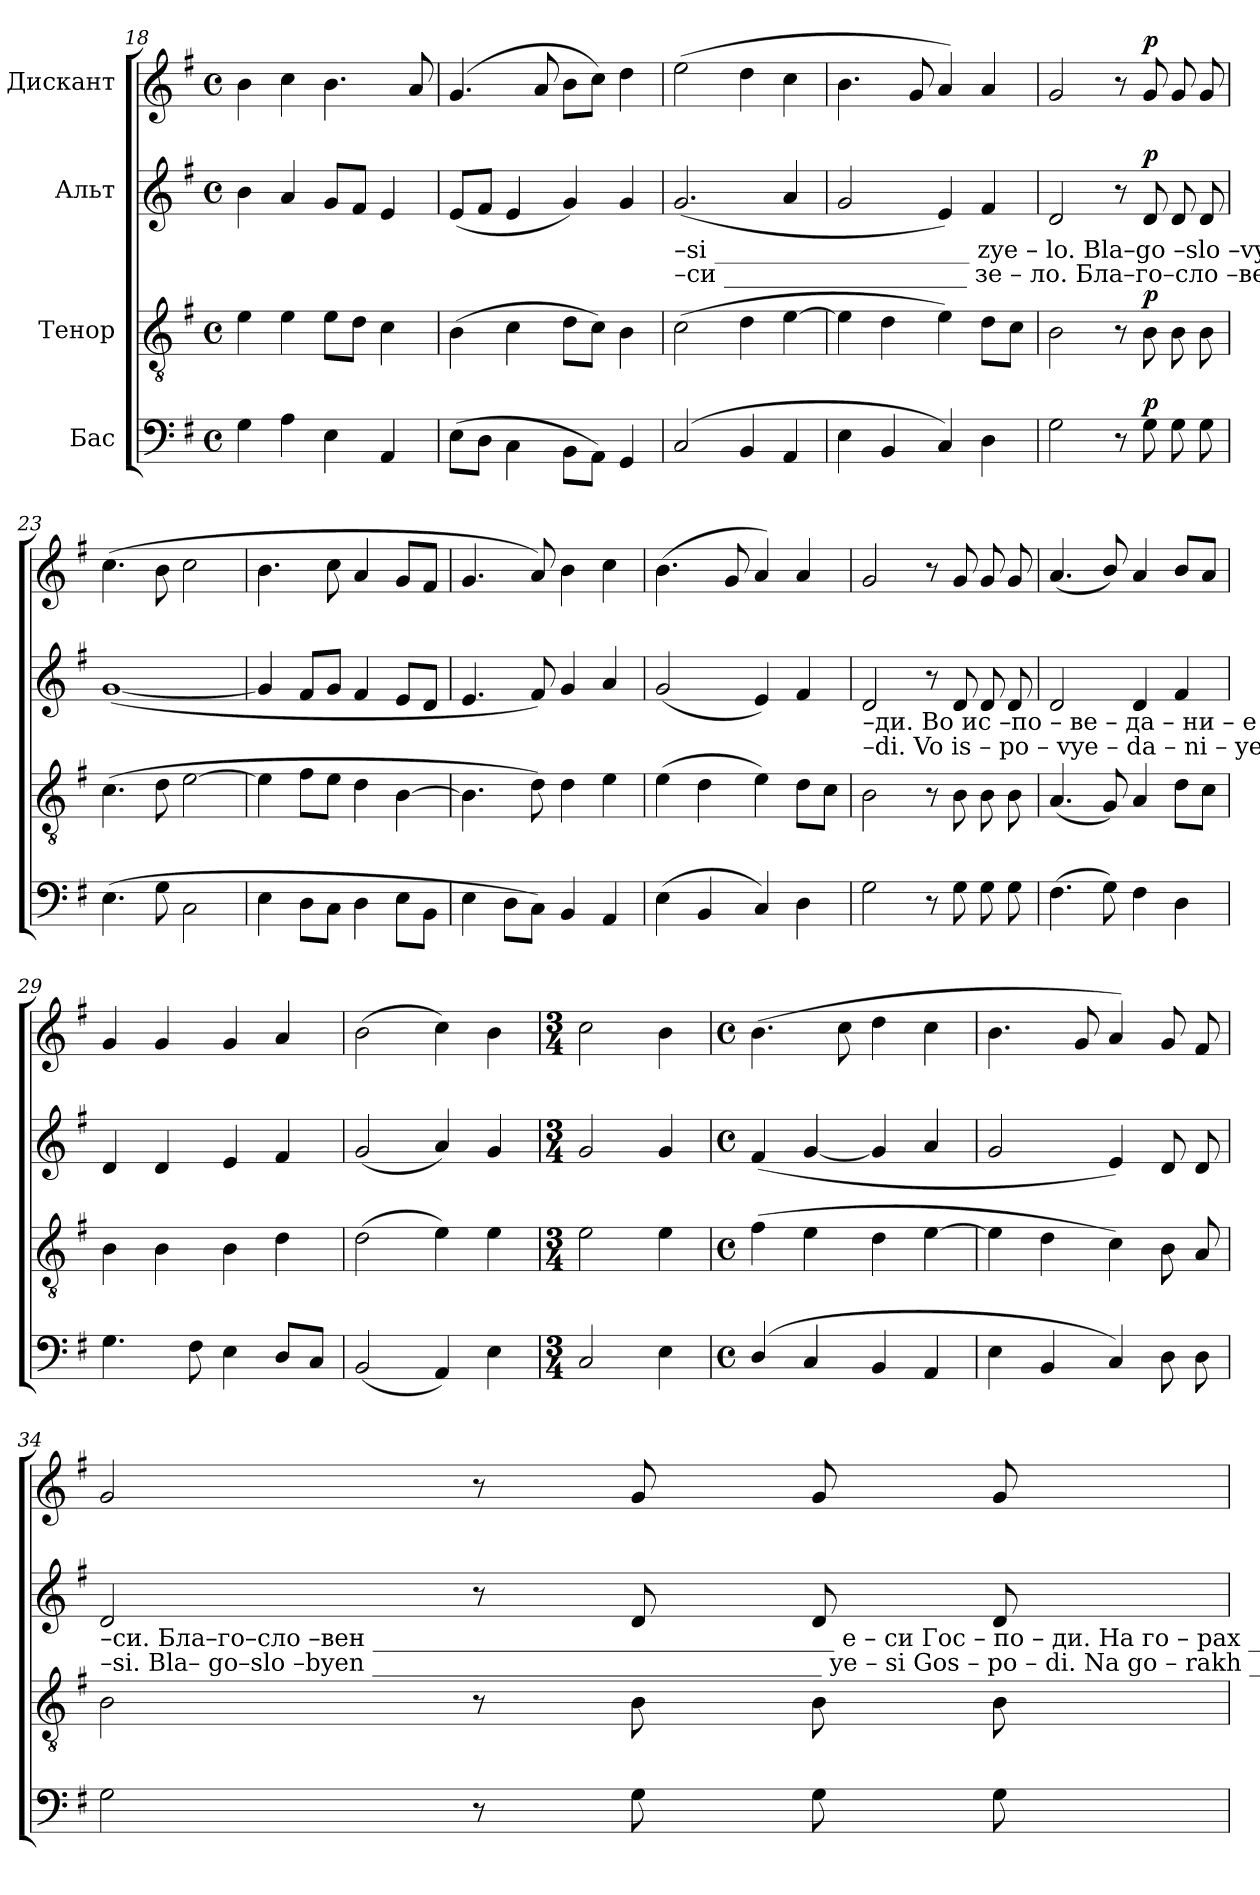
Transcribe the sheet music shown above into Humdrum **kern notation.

**kern	**dynam	**kern	**dynam	**kern	**dynam	**kern	**dynam
*part4	*part4	*part3	*part3	*part2	*part2	*part1	*part1
*staff4	*staff4	*staff3	*staff3	*staff2	*staff2	*staff1	*staff1
*I"Бас	*	*I"Тенор	*	*I"Альт	*	*I"Дискант	*
*clefF4	*	*clefGv2	*	*clefG2	*	*clefG2	*
*k[f#]	*	*k[f#]	*	*k[f#]	*	*k[f#]	*
*M4/4	*	*M4/4	*	*M4/4	*	*M4/4	*
*met(c)	*	*met(c)	*	*met(c)	*	*met(c)	*
=18	=18	=18	=18	=18	=18	=18	=18
4G\	.	4e\	.	4b\	.	4b\	.
4A\	.	4e\	.	4a/	.	4cc\	.
4E\	.	8e\L	.	8g/L	.	4.b\	.
.	.	8d\J	.	8f#/J	.	.	.
4AA/	.	4c\	.	4e/	.	.	.
.	.	.	.	.	.	8a/	.
=19	=19	=19	=19	=19	=19	=19	=19
(8E\L	.	(4B\	.	(8e/L	.	(4.g/	.
8D\J	.	.	.	8f#/J	.	.	.
4C\	.	4c\	.	4e/	.	.	.
.	.	.	.	.	.	8a/	.
8BB\L	.	8d\L	.	4g/)	.	8b\L	.
8AA\J)	.	8c\J)	.	.	.	8cc\J)	.
4GG/	.	4B\	.	4g/	.	4dd\	.
!!LO:PB:g=z
=20	=20	=20	=20	=20	=20	=20	=20
!	!	!	!	!LO:TX:b:t=–si _____________________   zye  –   lo.         Bla–go –slo  –vyen ____________________________________     ye– si        Gos      –         po –	!	!	!
!	!	!	!	!LO:TX:b:t=–си ____________________    зе   –   ло.        Бла–го–сло –вен _____________________________________      е – си       Гос       –         по –	!	!	!
(2C/	.	(2c\	.	(2.g/	.	(2ee\	.
4BB/	.	4d\	.	.	.	4dd\	.
4AA/	.	[4e\	.	4a/	.	4cc\	.
=21	=21	=21	=21	=21	=21	=21	=21
4E\	.	4e\]	.	2g/	.	4.b\	.
4BB/	.	4d\	.	.	.	.	.
.	.	.	.	.	.	8g/	.
4C/)	.	4e\)	.	4e/)	.	4a/)	.
4D\	.	8d\L	.	4f#/	.	4a/	.
.	.	8c\J	.	.	.	.	.
=22	=22	=22	=22	=22	=22	=22	=22
2G\	.	2B\	.	2d/	.	2g/	.
8r	.	8r	.	8r	.	8r	.
!	!LO:DY:a	!	!LO:DY:a	!	!LO:DY:a	!	!LO:DY:a
8G\	p	8B\	p	8d/	p	8g/	p
8G\	.	8B\	.	8d/	.	8g/	.
8G\	.	8B\	.	8d/	.	8g/	.
=23	=23	=23	=23	=23	=23	=23	=23
(>4.E\	.	(4.c\	.	([1g	.	(4.cc\	.
8G\	.	8d\	.	.	.	8b\	.
2C\	.	[2e\	.	.	.	2cc\	.
=24	=24	=24	=24	=24	=24	=24	=24
4E\	.	4e\]	.	4g/]	.	4.b\	.
8D\L	.	8f#\L	.	8f#/L	.	.	.
8C\J	.	8e\J	.	8g/J	.	8cc\	.
4D\	.	4d\	.	4f#/	.	4a/	.
8E\L	.	[4B\	.	8e/L	.	8g/L	.
8BB\J	.	.	.	8d/J	.	8f#/J	.
=25	=25	=25	=25	=25	=25	=25	=25
4E\	.	4.B\]	.	4.e/	.	4.g/	.
8D\L	.	.	.	.	.	.	.
8C\J)	.	8d\)	.	8f#/)	.	8a/)	.
4BB/	.	4d\	.	4g/	.	4b\	.
4AA/	.	4e\	.	4a/	.	4cc\	.
=26	=26	=26	=26	=26	=26	=26	=26
(4E\	.	(4e\	.	(2g/	.	(4.b\	.
4BB/	.	4d\	.	.	.	.	.
.	.	.	.	.	.	8g/	.
4C/)	.	4e\)	.	4e/)	.	4a/)	.
4D\	.	8d\L	.	4f#/	.	4a/	.
.	.	8c\J	.	.	.	.	.
!!LO:LB:g=z
=27	=27	=27	=27	=27	=27	=27	=27
!	!	!	!	!LO:TX:b:t=–ди.      Во   ис –по – ве      –     да – ни   –   е    и   в ве–ле    –  ле     –    по    –    ту   об     –    лекл        –         –         –         –    ся   е  –	!	!	!
!	!	!	!	!LO:TX:b:t=–di.        Vo   is – po – vye    –     da – ni    –   ye   i   v vye–lye –  lye     –    po    –    tu    ob    –     lyekl        –         –         –         –   sya ye –	!	!	!
2G\	.	2B\	.	2d/	.	2g/	.
8r	.	8r	.	8r	.	8r	.
8G\	.	8B\	.	8d/	.	8g/	.
8G\	.	8B\	.	8d/	.	8g/	.
8G\	.	8B\	.	8d/	.	8g/	.
=28	=28	=28	=28	=28	=28	=28	=28
(4.F#\	.	(4.A/	.	2d/	.	(4.a/	.
8G\)	.	8G/)	.	.	.	8b/)	.
4F#\	.	4A/	.	4d/	.	4a/	.
4D\	.	8d\L	.	4f#/	.	8b/L	.
.	.	8c\J	.	.	.	8a/J	.
=29	=29	=29	=29	=29	=29	=29	=29
4.G\	.	4B\	.	4d/	.	4g/	.
.	.	4B\	.	4d/	.	4g/	.
8F#\	.	.	.	.	.	.	.
4E\	.	4B\	.	4e/	.	4g/	.
8D/L	.	4d\	.	4f#/	.	4a/	.
8C/J	.	.	.	.	.	.	.
=30	=30	=30	=30	=30	=30	=30	=30
(2BB/	.	(2d\	.	(2g/	.	(2b\	.
4AA/)	.	4e\)	.	4a/)	.	4cc\)	.
4E\	.	4e\	.	4g/	.	4b\	.
=31	=31	=31	=31	=31	=31	=31	=31
*M3/4	*	*M3/4	*	*M3/4	*	*M3/4	*
2C/	.	2e\	.	2g/	.	2cc\	.
4E\	.	4e\	.	4g/	.	4b\	.
=32	=32	=32	=32	=32	=32	=32	=32
*M4/4	*	*M4/4	*	*M4/4	*	*M4/4	*
*met(c)	*	*met(c)	*	*met(c)	*	*met(c)	*
(4D/	.	(4f#\	.	(4f#/	.	(4.b\	.
4C/	.	4e\	.	[4g/	.	.	.
.	.	.	.	.	.	8cc\	.
4BB/	.	4d\	.	4g/]	.	4dd\	.
4AA/	.	[4e\	.	4a/	.	4cc\	.
=33	=33	=33	=33	=33	=33	=33	=33
4E\	.	4e\]	.	2g/	.	4.b\	.
4BB/	.	4d\	.	.	.	.	.
.	.	.	.	.	.	8g/	.
4C/)	.	4c\)	.	4e/)	.	4a/)	.
8D\	.	8B\	.	8d/	.	8g/	.
8D\	.	8A/	.	8d/	.	8f#/	.
!!LO:LB:g=z
=34	=34	=34	=34	=34	=34	=34	=34
!	!	!	!	!LO:TX:b:t=–си.      Бла–го–сло –вен ______________________________________    е –  си     Гос        –          по   –   ди.   На  го – рах ______________	!	!	!
!	!	!	!	!LO:TX:b:t=–si.        Bla– go–slo –byen _____________________________________    ye – si     Gos        –          po   –   di.    Na  go – rakh _____________	!	!	!
2G\	.	2B\	.	2d/	.	2g/	.
8r	.	8r	.	8r	.	8r	.
8G\	.	8B\	.	8d/	.	8g/	.
8G\	.	8B\	.	8d/	.	8g/	.
8G\	.	8B\	.	8d/	.	8g/	.
=	=	=	=	=	=	=	=
*-	*-	*-	*-	*-	*-	*-	*-
